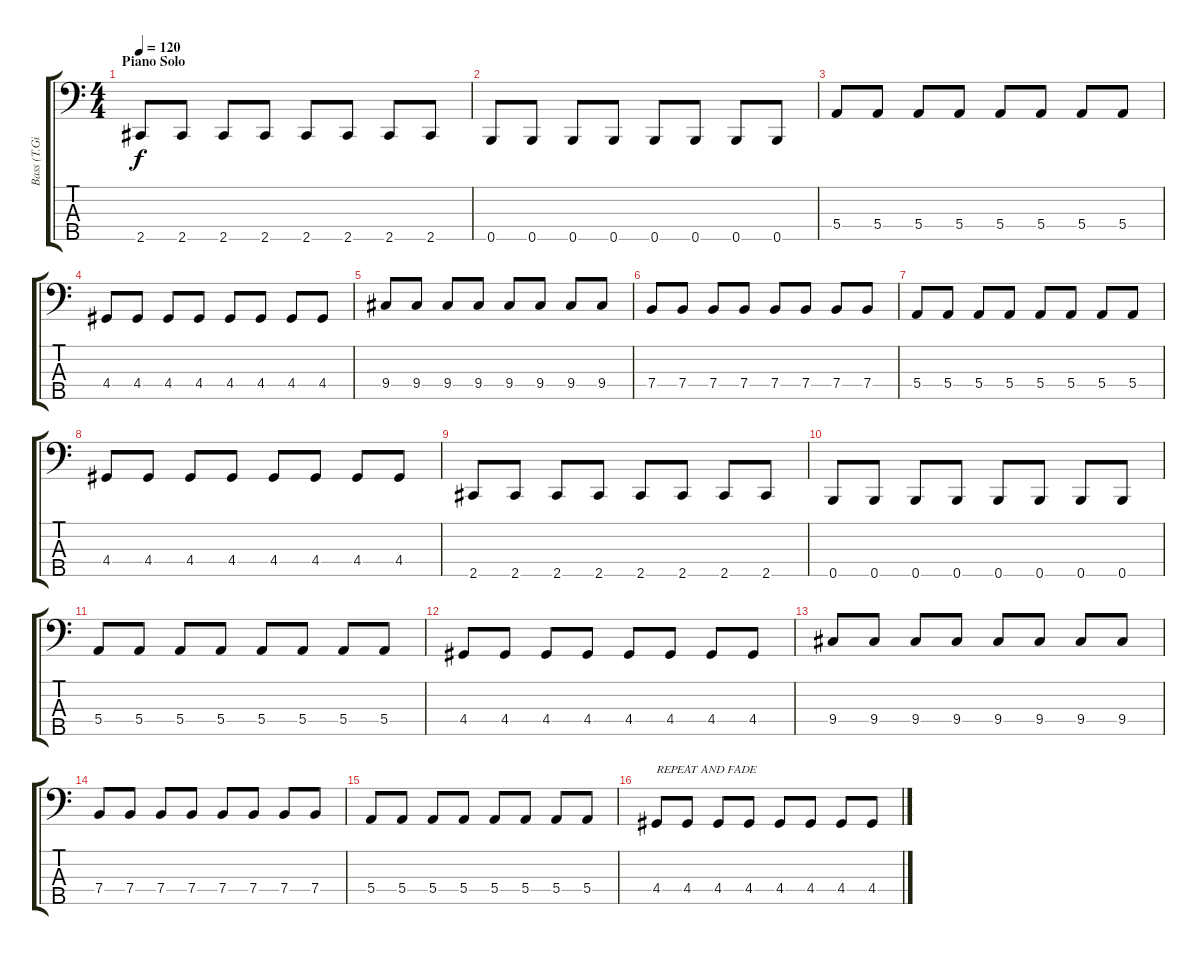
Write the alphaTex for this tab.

\track ("Bass (T.Giessler)" "Bass (T.Gi") {instrument electricbasspick}
\staff {score tabs}
\tuning (G2 D2 A1 E1 B0) {hide}
\ts (4 4)
\section ("" "Piano Solo")
\tempo 120
\clef f4
\ks c
2.5.8{dy f} 2.5.8 2.5.8 2.5.8 2.5.8 2.5.8 2.5.8 2.5.8 |
0.5.8 0.5.8 0.5.8 0.5.8 0.5.8 0.5.8 0.5.8 0.5.8 |
5.4.8 5.4.8 5.4.8 5.4.8 5.4.8 5.4.8 5.4.8 5.4.8 |
4.4.8 4.4.8 4.4.8 4.4.8 4.4.8 4.4.8 4.4.8 4.4.8 |
9.4.8 9.4.8 9.4.8 9.4.8 9.4.8 9.4.8 9.4.8 9.4.8 |
7.4.8 7.4.8 7.4.8 7.4.8 7.4.8 7.4.8 7.4.8 7.4.8 |
5.4.8 5.4.8 5.4.8 5.4.8 5.4.8 5.4.8 5.4.8 5.4.8 |
4.4.8 4.4.8 4.4.8 4.4.8 4.4.8 4.4.8 4.4.8 4.4.8 |
2.5.8 2.5.8 2.5.8 2.5.8 2.5.8 2.5.8 2.5.8 2.5.8 |
0.5.8 0.5.8 0.5.8 0.5.8 0.5.8 0.5.8 0.5.8 0.5.8 |
5.4.8 5.4.8 5.4.8 5.4.8 5.4.8 5.4.8 5.4.8 5.4.8 |
4.4.8 4.4.8 4.4.8 4.4.8 4.4.8 4.4.8 4.4.8 4.4.8 |
9.4.8 9.4.8 9.4.8 9.4.8 9.4.8 9.4.8 9.4.8 9.4.8 |
7.4.8 7.4.8 7.4.8 7.4.8 7.4.8 7.4.8 7.4.8 7.4.8 |
5.4.8 5.4.8 5.4.8 5.4.8 5.4.8 5.4.8 5.4.8 5.4.8 |
4.4.8{txt "REPEAT AND FADE"} 4.4.8 4.4.8 4.4.8 4.4.8 4.4.8 4.4.8 4.4.8
